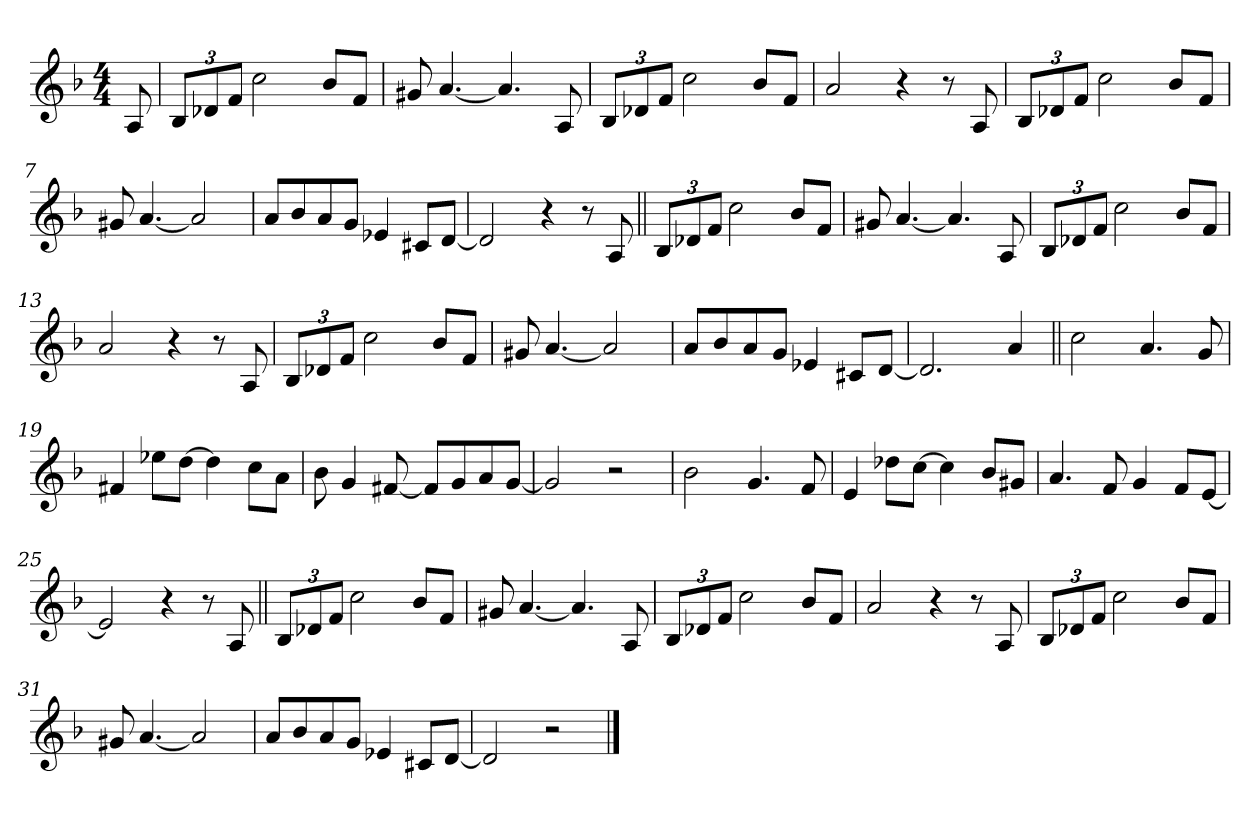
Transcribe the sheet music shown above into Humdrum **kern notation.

**kern
*part1
*staff1
*clefG2
*k[b-]
*F:
*M4/4
=1
8A/
=2
12B-/L
12d-X/
12f/J
2cc\
8b-/L
8f/J
=3
8g#X/
[4.a/
4.a/]
8A/
=4
12B-/L
12d-X/
12f/J
2cc\
8b-/L
8f/J
=5
2a/
4r
8r
8A/
!!LO:LB:g=z
=6
12B-/L
12d-X/
12f/J
2cc\
8b-/L
8f/J
=7
8g#X/
[4.a/
2a/]
=8
8a/L
8b-/
8a/
8g/J
4e-X/
8c#X/L
[8d/J
=9
2d/]
4r
8r
8A/
!!LO:LB:g=z
=10||
12B-/L
12d-X/
12f/J
2cc\
8b-/L
8f/J
=11
8g#X/
[4.a/
4.a/]
8A/
=12
12B-/L
12d-X/
12f/J
2cc\
8b-/L
8f/J
=13
2a/
4r
8r
8A/
!!LO:LB:g=z
=14
12B-/L
12d-X/
12f/J
2cc\
8b-/L
8f/J
=15
8g#X/
[4.a/
2a/]
=16
8a/L
8b-/
8a/
8g/J
4e-X/
8c#X/L
[8d/J
=17
2.d/]
4a/
!!LO:LB:g=z
=18||
2cc\
4.a/
8g/
=19
4f#X/
8ee-X\L
[8dd\J
4dd\]
8cc\L
8a\J
=20
8b-\
4g/
[8f#X/
8f#/L]
8g/
8a/
[8g/J
=21
2g/]
2r
!!LO:LB:g=z
=22
2b-\
4.g/
8f/
=23
4e/
8dd-X\L
[8cc\J
4cc\]
8b-/L
8g#X/J
=24
4.a/
8f/
4g/
8f/L
[8e/J
=25
2e/]
4r
8r
8A/
!!LO:LB:g=z
=26||
12B-/L
12d-X/
12f/J
2cc\
8b-/L
8f/J
=27
8g#X/
[4.a/
4.a/]
8A/
=28
12B-/L
12d-X/
12f/J
2cc\
8b-/L
8f/J
=29
2a/
4r
8r
8A/
!!LO:LB:g=z
=30
12B-/L
12d-X/
12f/J
2cc\
8b-/L
8f/J
=31
8g#X/
[4.a/
2a/]
=32
8a/L
8b-/
8a/
8g/J
4e-X/
8c#X/L
[8d/J
=33
2d/]
2r
==
*-
